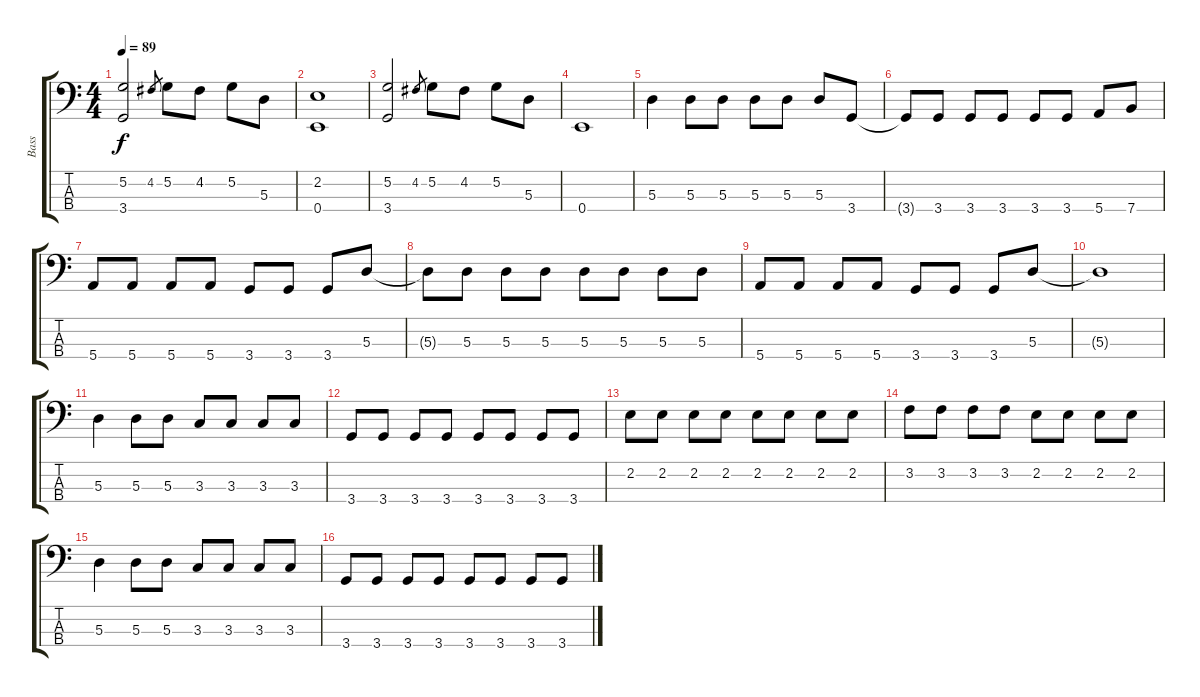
\track ("Bass" "Bass") {instrument electricbassfinger}
\staff {score tabs}
\tuning (G2 D2 A1 E1) {hide}
\ts (4 4)
\tempo 89
\clef f4
\ks c
(5.2 3.4).2{dy f} 4.2.8{gr} 5.2.8 4.2.8 5.2.8 5.3.8 |
(2.2 0.4).1 |
(5.2 3.4).2 4.2.8{gr} 5.2.8 4.2.8 5.2.8 5.3.8 |
0.4.1 |
5.3.4 5.3.8 5.3.8 5.3.8 5.3.8 5.3.8 3.4.8 |
3.4{t}.8 3.4.8 3.4.8 3.4.8 3.4.8 3.4.8 5.4.8 7.4.8 |
5.4.8 5.4.8 5.4.8 5.4.8 3.4.8 3.4.8 3.4.8 5.3.8 |
5.3{t}.8 5.3.8 5.3.8 5.3.8 5.3.8 5.3.8 5.3.8 5.3.8 |
5.4.8 5.4.8 5.4.8 5.4.8 3.4.8 3.4.8 3.4.8 5.3.8 |
5.3{t}.1 |
5.3.4 5.3.8 5.3.8 3.3.8 3.3.8 3.3.8 3.3.8 |
3.4.8 3.4.8 3.4.8 3.4.8 3.4.8 3.4.8 3.4.8 3.4.8 |
2.2.8 2.2.8 2.2.8 2.2.8 2.2.8 2.2.8 2.2.8 2.2.8 |
3.2.8 3.2.8 3.2.8 3.2.8 2.2.8 2.2.8 2.2.8 2.2.8 |
5.3.4 5.3.8 5.3.8 3.3.8 3.3.8 3.3.8 3.3.8 |
3.4.8 3.4.8 3.4.8 3.4.8 3.4.8 3.4.8 3.4.8 3.4.8
